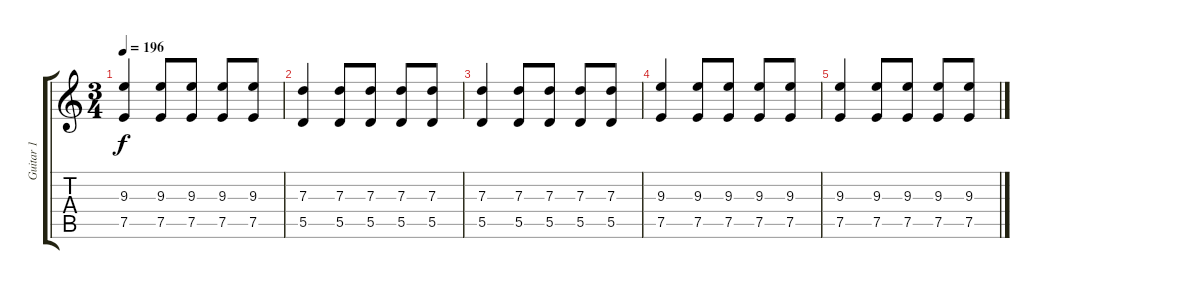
\track ("Guitar 1" "Guitar 1") {instrument distortionguitar}
\staff {score tabs}
\tuning (E4 B3 G3 D3 A2 E2) {hide}
\ts (3 4)
\tempo 196
\clef g2
\ks c
(9.3 7.5).4{dy f} (9.3 7.5).8 (9.3 7.5).8 (9.3 7.5).8 (9.3 7.5).8 |
(7.3 5.5).4 (7.3 5.5).8 (7.3 5.5).8 (7.3 5.5).8 (7.3 5.5).8 |
(7.3 5.5).4 (7.3 5.5).8 (7.3 5.5).8 (7.3 5.5).8 (7.3 5.5).8 |
(9.3 7.5).4 (9.3 7.5).8 (9.3 7.5).8 (9.3 7.5).8 (9.3 7.5).8 |
(9.3 7.5).4 (9.3 7.5).8 (9.3 7.5).8 (9.3 7.5).8 (9.3 7.5).8
